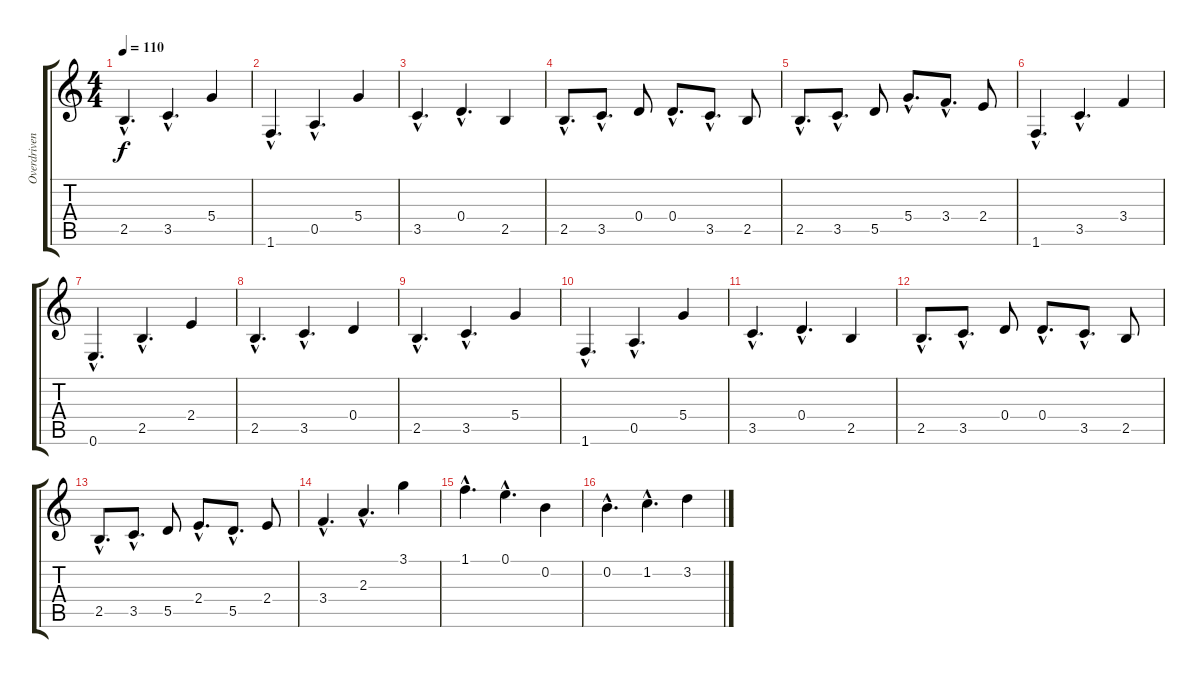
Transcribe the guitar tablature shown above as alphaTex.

\track ("Overdriven" "Overdriven") {instrument overdrivenguitar}
\staff {score tabs}
\tuning (E4 B3 G3 D3 A2 E2) {hide}
\ts (4 4)
\tempo 110
\clef g2
\ks c
2.5{hac}.4{d dy f} 3.5{hac}.4{d} 5.4.4 |
1.6{hac}.4{d} 0.5{hac}.4{d} 5.4.4 |
3.5{hac}.4{d} 0.4{hac}.4{d} 2.5.4 |
2.5{hac}.8{d} 3.5{hac}.8{d} 0.4.8 0.4{hac}.8{d} 3.5{hac}.8{d} 2.5.8 |
2.5{hac}.8{d} 3.5{hac}.8{d} 5.5.8 5.4{hac}.8{d} 3.4{hac}.8{d} 2.4.8 |
1.6{hac}.4{d} 3.5{hac}.4{d} 3.4.4 |
0.6{hac}.4{d} 2.5{hac}.4{d} 2.4.4 |
2.5{hac}.4{d} 3.5{hac}.4{d} 0.4.4 |
2.5{hac}.4{d} 3.5{hac}.4{d} 5.4.4 |
1.6{hac}.4{d} 0.5{hac}.4{d} 5.4.4 |
3.5{hac}.4{d} 0.4{hac}.4{d} 2.5.4 |
2.5{hac}.8{d} 3.5{hac}.8{d} 0.4.8 0.4{hac}.8{d} 3.5{hac}.8{d} 2.5.8 |
2.5{hac}.8{d} 3.5{hac}.8{d} 5.5.8 2.4{hac}.8{d} 5.5{hac}.8{d} 2.4.8 |
3.4{hac}.4{d} 2.3{hac}.4{d} 3.1.4 |
1.1{hac}.4{d} 0.1{hac}.4{d} 0.2.4 |
0.2{hac}.4{d} 1.2{hac}.4{d} 3.2.4
